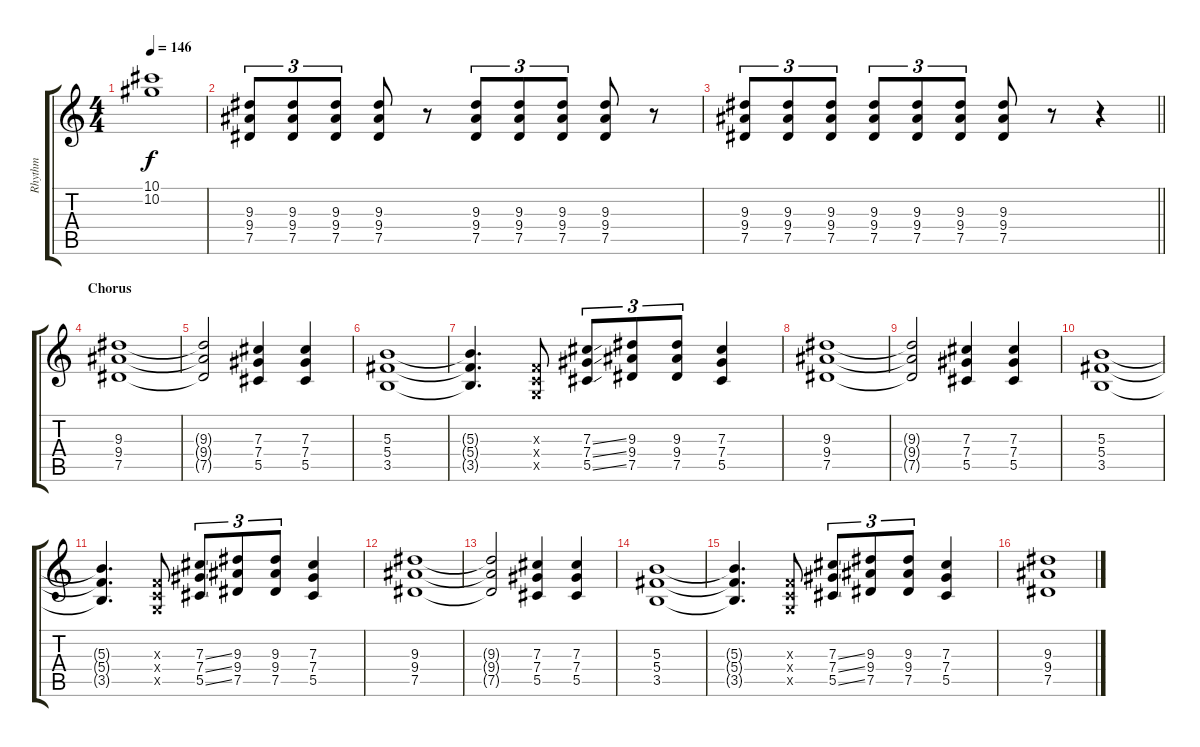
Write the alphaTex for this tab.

\track ("Rhythm" "Rhythm") {instrument electricguitarmuted}
\staff {score tabs}
\tuning (Eb4 Bb3 Gb3 Db3 Ab2 Eb2) {hide}
\ts (4 4)
\tempo 146
\clef g2
\ks c
(10.1 10.2).1{dy f} |
(9.3 9.4 7.5).8{tu (3 2)} (9.3 9.4 7.5).8{tu (3 2)} (9.3 9.4 7.5).8{tu (3 2)} (9.3 9.4 7.5).8 r.8 (9.3 9.4 7.5).8{tu (3 2)} (9.3 9.4 7.5).8{tu (3 2)} (9.3 9.4 7.5).8{tu (3 2)} (9.3 9.4 7.5).8 r.8 |
\barLineRight lightlight
(9.3 9.4 7.5).8{tu (3 2)} (9.3 9.4 7.5).8{tu (3 2)} (9.3 9.4 7.5).8{tu (3 2)} (9.3 9.4 7.5).8{tu (3 2)} (9.3 9.4 7.5).8{tu (3 2)} (9.3 9.4 7.5).8{tu (3 2)} (9.3 9.4 7.5).8 r.8 r.4 |
\section ("" "Chorus")
(9.3 9.4 7.5).1 |
(9.3{t} 9.4{t} 7.5{t}).2 (7.3 7.4 5.5).4 (7.3 7.4 5.5).4 |
(5.3 5.4 3.5).1 |
(5.3{t} 5.4{t} 3.5{t}).4{d} (-1.3{x} -1.4{x} -1.5{x}).8 (7.3{ss} 7.4{ss} 5.5{ss}).8{tu (3 2)} (9.3 9.4 7.5).8{tu (3 2)} (9.3 9.4 7.5).8{tu (3 2)} (7.3 7.4 5.5).4 |
(9.3 9.4 7.5).1 |
(9.3{t} 9.4{t} 7.5{t}).2 (7.3 7.4 5.5).4 (7.3 7.4 5.5).4 |
(5.3 5.4 3.5).1 |
(5.3{t} 5.4{t} 3.5{t}).4{d} (-1.3{x} -1.4{x} -1.5{x}).8 (7.3{ss} 7.4{ss} 5.5{ss}).8{tu (3 2)} (9.3 9.4 7.5).8{tu (3 2)} (9.3 9.4 7.5).8{tu (3 2)} (7.3 7.4 5.5).4 |
(9.3 9.4 7.5).1 |
(9.3{t} 9.4{t} 7.5{t}).2 (7.3 7.4 5.5).4 (7.3 7.4 5.5).4 |
(5.3 5.4 3.5).1 |
(5.3{t} 5.4{t} 3.5{t}).4{d} (-1.3{x} -1.4{x} -1.5{x}).8 (7.3{ss} 7.4{ss} 5.5{ss}).8{tu (3 2)} (9.3 9.4 7.5).8{tu (3 2)} (9.3 9.4 7.5).8{tu (3 2)} (7.3 7.4 5.5).4 |
(9.3 9.4 7.5).1
